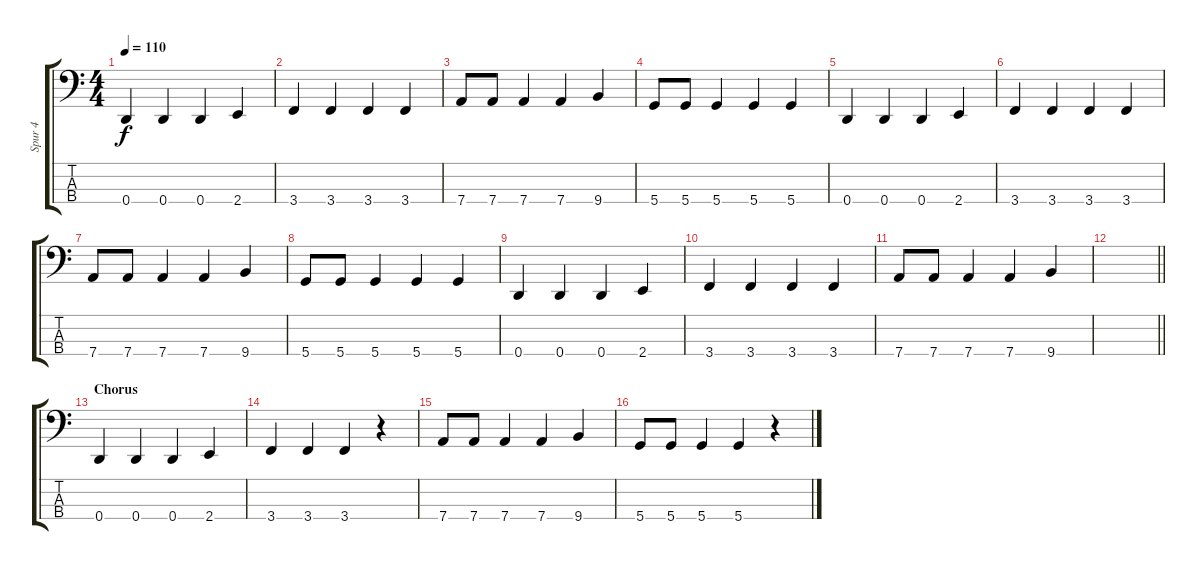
\track ("Spur 4" "Spur 4") {instrument electricbasspick}
\staff {score tabs}
\tuning (G2 D2 A1 D1) {hide}
\ts (4 4)
\tempo 110
\clef f4
\ks c
0.4.4{dy f} 0.4.4 0.4.4 2.4.4 |
3.4.4 3.4.4 3.4.4 3.4.4 |
7.4.8 7.4.8 7.4.4 7.4.4 9.4.4 |
5.4.8 5.4.8 5.4.4 5.4.4 5.4.4 |
0.4.4 0.4.4 0.4.4 2.4.4 |
3.4.4 3.4.4 3.4.4 3.4.4 |
7.4.8 7.4.8 7.4.4 7.4.4 9.4.4 |
5.4.8 5.4.8 5.4.4 5.4.4 5.4.4 |
0.4.4 0.4.4 0.4.4 2.4.4 |
3.4.4 3.4.4 3.4.4 3.4.4 |
7.4.8 7.4.8 7.4.4 7.4.4 9.4.4 |
\barLineRight lightlight
|
\section ("" "Chorus")
0.4.4 0.4.4 0.4.4 2.4.4 |
3.4.4 3.4.4 3.4.4 r.4 |
7.4.8 7.4.8 7.4.4 7.4.4 9.4.4 |
5.4.8 5.4.8 5.4.4 5.4.4 r.4
